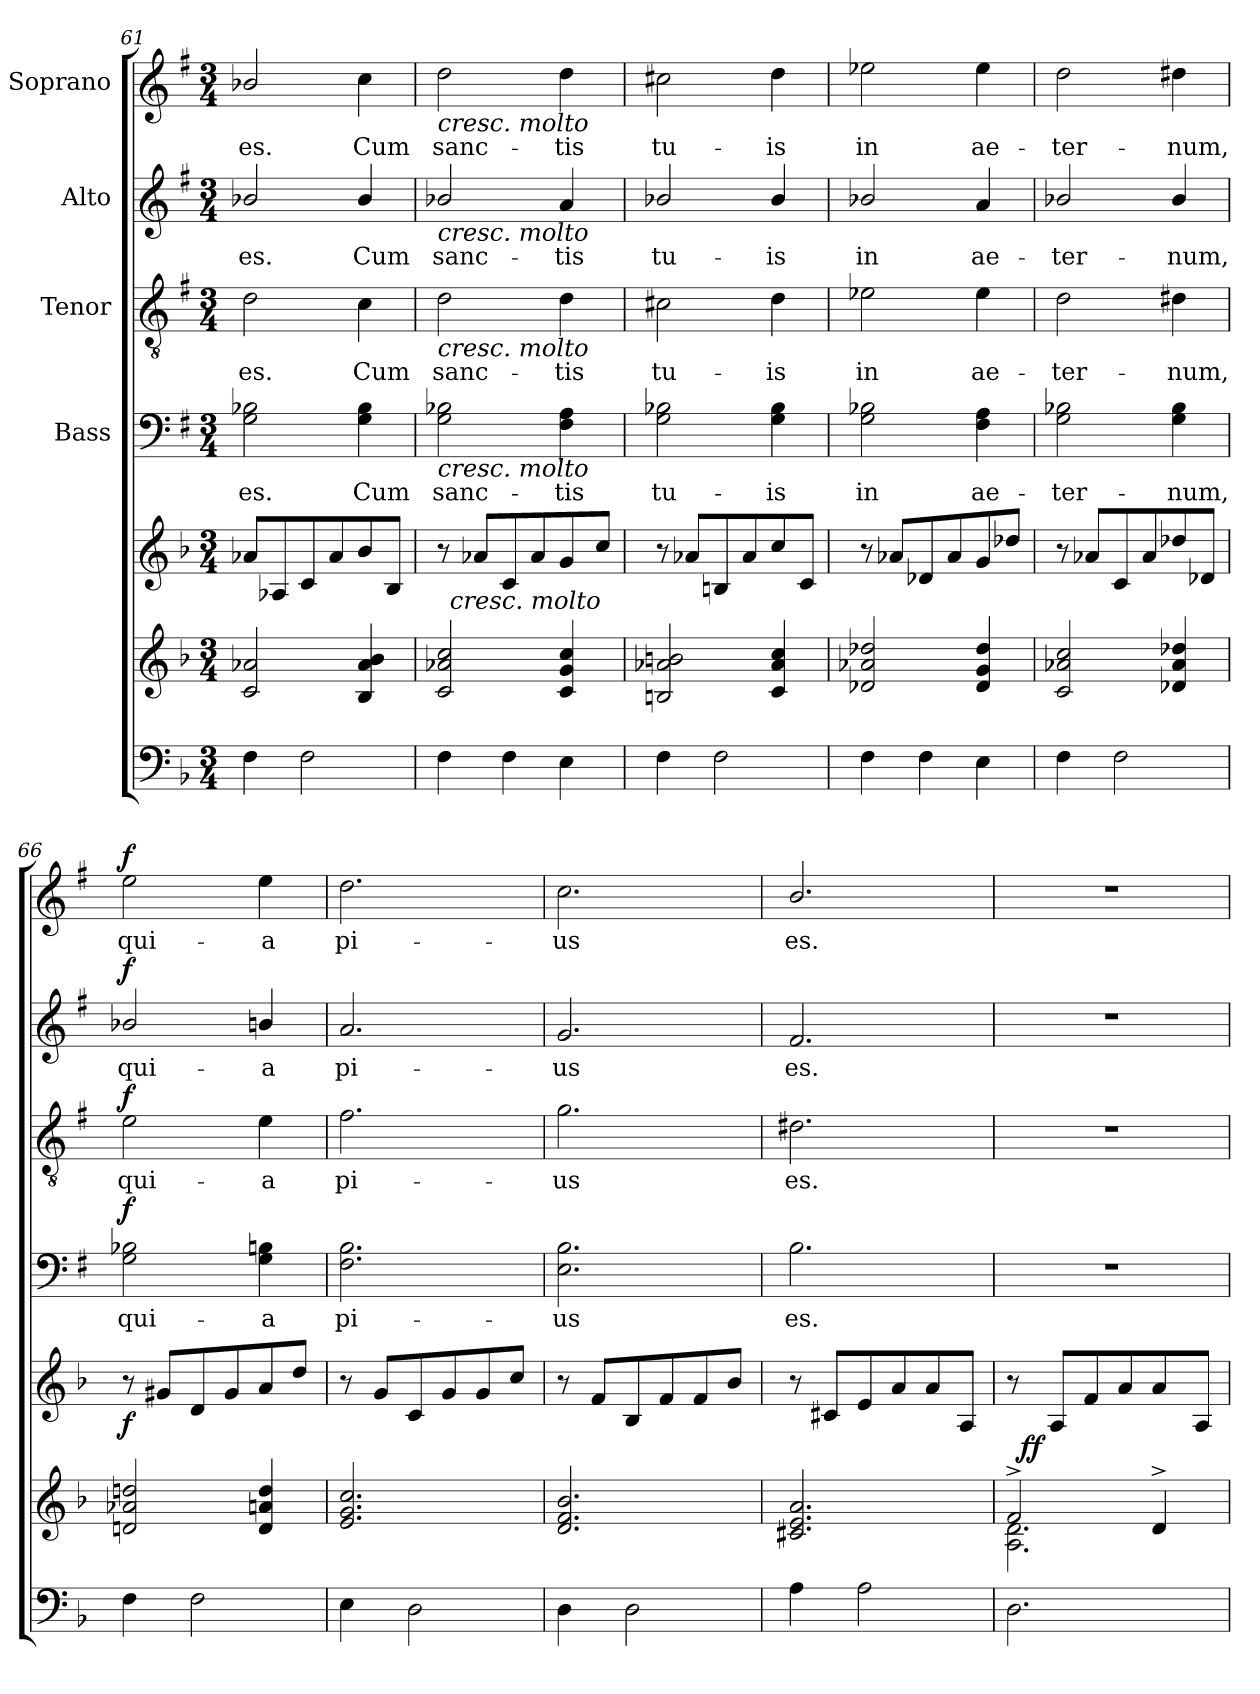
**kern	**kern	**kern	**dynam	**kern	**text	**dynam	**kern	**text	**dynam	**kern	**text	**dynam	**kern	**text	**dynam
*part6	*part5	*part5	*part5	*part4	*part4	*part4	*part3	*part3	*part3	*part2	*part2	*part2	*part1	*part1	*part1
*staff7	*staff6	*staff5	*staff5/6	*staff4	*staff4	*staff4	*staff3	*staff3	*staff3	*staff2	*staff2	*staff2	*staff1	*staff1	*staff1
*	*	*	*	*I"Bass	*	*	*I"Tenor	*	*	*I"Alto	*	*	*I"Soprano	*	*
!!LO:PB:g=z
*clefF4	*clefG2	*clefG2	*	*clefF4	*	*	*clefGv2	*	*	*clefG2	*	*	*clefG2	*	*
*	*	*	*	*ITrd1c2	*	*	*ITrd1c2	*	*	*ITrd1c2	*	*	*ITrd1c2	*	*
*k[b-]	*k[b-]	*k[b-]	*	*k[b-]	*	*	*k[b-]	*	*	*k[b-]	*	*	*k[b-]	*	*
*F:	*F:	*F:	*	*F:	*	*	*F:	*	*	*F:	*	*	*F:	*	*
*M3/4	*M3/4	*M3/4	*	*M3/4	*	*	*M3/4	*	*	*M3/4	*	*	*M3/4	*	*
=61	=61	=61	=61	=61	=61	=61	=61	=61	=61	=61	=61	=61	=61	=61	=61
4F\	2c/ 2a-X/	8a-X/L	.	2F\ 2A-X\	es.	.	2c\	es.	.	2a-X/	es.	.	2a-X/	es.	.
.	.	8A-X/	.	.	.	.	.	.	.	.	.	.	.	.	.
2F\	.	8c/	.	.	.	.	.	.	.	.	.	.	.	.	.
.	.	8a-/	.	.	.	.	.	.	.	.	.	.	.	.	.
.	4B-/ 4a-/ 4b-/	8b-/	.	4F\ 4A-\	Cum	.	4B-\	Cum	.	4a-/	Cum	.	4b-\	Cum	.
.	.	8B-/J	.	.	.	.	.	.	.	.	.	.	.	.	.
=62	=62	=62	=62	=62	=62	=62	=62	=62	=62	=62	=62	=62	=62	=62	=62
!	!	!	!	!	!	!	!	!	!	!	!	!	!LO:TX:b:i:t=cresc. molto	!	!
!	!	!	!	!	!	!	!	!	!	!LO:TX:b:i:t=cresc. molto	!	!	!	!	!
!	!	!	!	!	!	!	!LO:TX:b:i:t=cresc. molto	!	!	!	!	!	!	!	!
!	!	!	!	!LO:TX:b:i:t=cresc. molto	!	!	!	!	!	!	!	!	!	!	!
*	*	*^	*	*	*	*	*	*	*	*	*	*	*	*	*
4F\	2c/ 2a-X/ 2cc/	8r	32ryy	.	2F\ 2A-X\	sanc-	.	2c\	sanc-	.	2a-X/	sanc-	.	2cc\	sanc-	.
!	!	!	!LO:TX:b:i:t=cresc. molto	!	!	!	!	!	!	!	!	!	!	!	!	!
.	.	.	2ryy	.	.	.	.	.	.	.	.	.	.	.	.	.
.	.	8a-X/L	.	.	.	.	.	.	.	.	.	.	.	.	.	.
4F\	.	8c/	.	.	.	.	.	.	.	.	.	.	.	.	.	.
.	.	8a-/	.	.	.	.	.	.	.	.	.	.	.	.	.	.
4E\	4c/ 4g/ 4cc/	8g/	.	.	4E\ 4G\	-tis	.	4c\	-tis	.	4g/	-tis	.	4cc\	-tis	.
.	.	.	8..ryy	.	.	.	.	.	.	.	.	.	.	.	.	.
.	.	8cc/J	.	.	.	.	.	.	.	.	.	.	.	.	.	.
*	*	*v	*v	*	*	*	*	*	*	*	*	*	*	*	*	*
=63	=63	=63	=63	=63	=63	=63	=63	=63	=63	=63	=63	=63	=63	=63	=63
4F\	2Bn/ 2a-X/ 2bn/	8r	.	2F\ 2A-X\	tu-	.	2Bn\	tu-	.	2a-X/	tu-	.	2bn\	tu-	.
.	.	8a-X/L	.	.	.	.	.	.	.	.	.	.	.	.	.
2F\	.	8Bn/	.	.	.	.	.	.	.	.	.	.	.	.	.
.	.	8a-/	.	.	.	.	.	.	.	.	.	.	.	.	.
.	4c/ 4a-/ 4cc/	8cc/	.	4F\ 4A-\	-is	.	4c\	-is	.	4a-/	-is	.	4cc\	-is	.
.	.	8c/J	.	.	.	.	.	.	.	.	.	.	.	.	.
=64	=64	=64	=64	=64	=64	=64	=64	=64	=64	=64	=64	=64	=64	=64	=64
4F\	2d-X/ 2a-X/ 2dd-X/	8r	.	2F\ 2A-X\	in	.	2d-X\	in	.	2a-X/	in	.	2dd-X\	in	.
.	.	8a-X/L	.	.	.	.	.	.	.	.	.	.	.	.	.
4F\	.	8d-X/	.	.	.	.	.	.	.	.	.	.	.	.	.
.	.	8a-/	.	.	.	.	.	.	.	.	.	.	.	.	.
4E\	4d-/ 4g/ 4dd-/	8g/	.	4E\ 4G\	ae-	.	4d-\	ae-	.	4g/	ae-	.	4dd-\	ae-	.
.	.	8dd-X/J	.	.	.	.	.	.	.	.	.	.	.	.	.
=65	=65	=65	=65	=65	=65	=65	=65	=65	=65	=65	=65	=65	=65	=65	=65
4F\	2c/ 2a-X/ 2cc/	8r	.	2F\ 2A-X\	-ter-	.	2c\	-ter-	.	2a-X/	-ter-	.	2cc\	-ter-	.
.	.	8a-X/L	.	.	.	.	.	.	.	.	.	.	.	.	.
2F\	.	8c/	.	.	.	.	.	.	.	.	.	.	.	.	.
.	.	8a-/	.	.	.	.	.	.	.	.	.	.	.	.	.
.	4d-X/ 4a-/ 4dd-X/	8dd-X/	.	4F\ 4A-\	-num,	.	4c#X\	-num,	.	4a-/	-num,	.	4cc#X\	-num,	.
.	.	8d-X/J	.	.	.	.	.	.	.	.	.	.	.	.	.
=66	=66	=66	=66	=66	=66	=66	=66	=66	=66	=66	=66	=66	=66	=66	=66
!	!	!	!LO:DY:b	!	!	!LO:DY:b	!	!	!LO:DY:b	!	!	!LO:DY:b	!	!	!LO:DY:b
4F\	2dn/ 2a-X/ 2ddn/	8r	f	2F\ 2A-X\	qui-	f	2d\	qui-	f	2a-X/	qui-	f	2dd\	qui-	f
.	.	8g#X/L	.	.	.	.	.	.	.	.	.	.	.	.	.
2F\	.	8d/	.	.	.	.	.	.	.	.	.	.	.	.	.
.	.	8g#/	.	.	.	.	.	.	.	.	.	.	.	.	.
.	4d/ 4an/ 4dd/	8a/	.	4F\ 4An\	-a	.	4d\	-a	.	4an/	-a	.	4dd\	-a	.
.	.	8dd/J	.	.	.	.	.	.	.	.	.	.	.	.	.
=67	=67	=67	=67	=67	=67	=67	=67	=67	=67	=67	=67	=67	=67	=67	=67
4E\	2.e/ 2.g/ 2.cc/	8r	.	2.E\ 2.A\	pi-	.	2.e\	pi-	.	2.g/	pi-	.	2.cc\	pi-	.
.	.	8g/L	.	.	.	.	.	.	.	.	.	.	.	.	.
2D\	.	8c/	.	.	.	.	.	.	.	.	.	.	.	.	.
.	.	8g/	.	.	.	.	.	.	.	.	.	.	.	.	.
.	.	8g/	.	.	.	.	.	.	.	.	.	.	.	.	.
.	.	8cc/J	.	.	.	.	.	.	.	.	.	.	.	.	.
=68	=68	=68	=68	=68	=68	=68	=68	=68	=68	=68	=68	=68	=68	=68	=68
4D\	2.d/ 2.f/ 2.b-/	8r	.	2.D\ 2.A\	-us	.	2.f\	-us	.	2.f/	-us	.	2.b-\	-us	.
.	.	8f/L	.	.	.	.	.	.	.	.	.	.	.	.	.
2D\	.	8B-/	.	.	.	.	.	.	.	.	.	.	.	.	.
.	.	8f/	.	.	.	.	.	.	.	.	.	.	.	.	.
.	.	8f/	.	.	.	.	.	.	.	.	.	.	.	.	.
.	.	8b-/J	.	.	.	.	.	.	.	.	.	.	.	.	.
!!LO:LB:g=z
=69	=69	=69	=69	=69	=69	=69	=69	=69	=69	=69	=69	=69	=69	=69	=69
4A\	2.c#X/ 2.e/ 2.a/	8r	.	2.A\	es.	.	2.c#X\	es.	.	2.e/	es.	.	2.a/	es.	.
.	.	8c#X/L	.	.	.	.	.	.	.	.	.	.	.	.	.
2A\	.	8e/	.	.	.	.	.	.	.	.	.	.	.	.	.
.	.	8a/	.	.	.	.	.	.	.	.	.	.	.	.	.
.	.	8a/	.	.	.	.	.	.	.	.	.	.	.	.	.
.	.	8A/J	.	.	.	.	.	.	.	.	.	.	.	.	.
=70	=70	=70	=70	=70	=70	=70	=70	=70	=70	=70	=70	=70	=70	=70	=70
*	*^	*^	*	*	*	*	*	*	*	*	*	*	*	*	*
2.D\	2f^>/	2.A\ 2.d\	8r	32ryy	.	2.r	.	.	2.r	.	.	2.r	.	.	2.r	.	.
!	!	!	!	!	!LO:DY:b	!	!	!	!	!	!	!	!	!	!	!	!
.	.	.	.	2ryy	ff	.	.	.	.	.	.	.	.	.	.	.	.
.	.	.	8A/L	.	.	.	.	.	.	.	.	.	.	.	.	.	.
.	.	.	8f/	.	.	.	.	.	.	.	.	.	.	.	.	.	.
.	.	.	8a/	.	.	.	.	.	.	.	.	.	.	.	.	.	.
.	4d^</	.	8a/	.	.	.	.	.	.	.	.	.	.	.	.	.	.
.	.	.	.	8..ryy	.	.	.	.	.	.	.	.	.	.	.	.	.
.	.	.	8A/J	.	.	.	.	.	.	.	.	.	.	.	.	.	.
*	*v	*v	*	*	*	*	*	*	*	*	*	*	*	*	*	*	*
*	*	*v	*v	*	*	*	*	*	*	*	*	*	*	*	*	*
=	=	=	=	=	=	=	=	=	=	=	=	=	=	=	=
*-	*-	*-	*-	*-	*-	*-	*-	*-	*-	*-	*-	*-	*-	*-	*-
